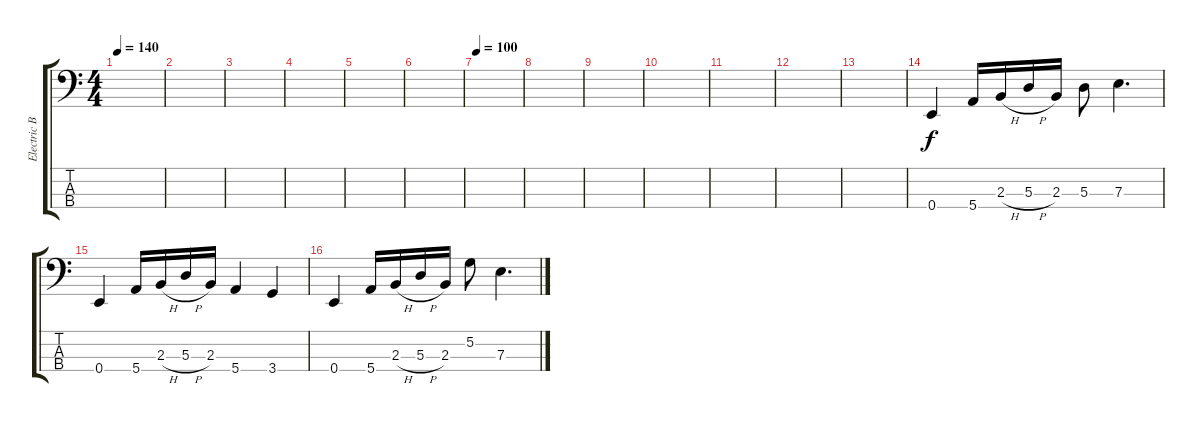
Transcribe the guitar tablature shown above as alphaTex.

\track ("Electric Bass" "Electric B") {instrument electricbassfinger}
\staff {score tabs}
\tuning (G2 D2 A1 E1) {hide}
\ts (4 4)
\tempo 140
\clef f4
\ks c
|
|
|
|
|
|
\tempo 100
|
|
|
|
|
|
|
0.4.4 5.4.16 2.3{h}.16 5.3{h}.16 2.3.16 5.3.8 7.3.4{d} |
0.4.4 5.4.16 2.3{h}.16 5.3{h}.16 2.3.16 5.4.4 3.4.4 |
0.4.4 5.4.16 2.3{h}.16 5.3{h}.16 2.3.16 5.2.8 7.3.4{d}
